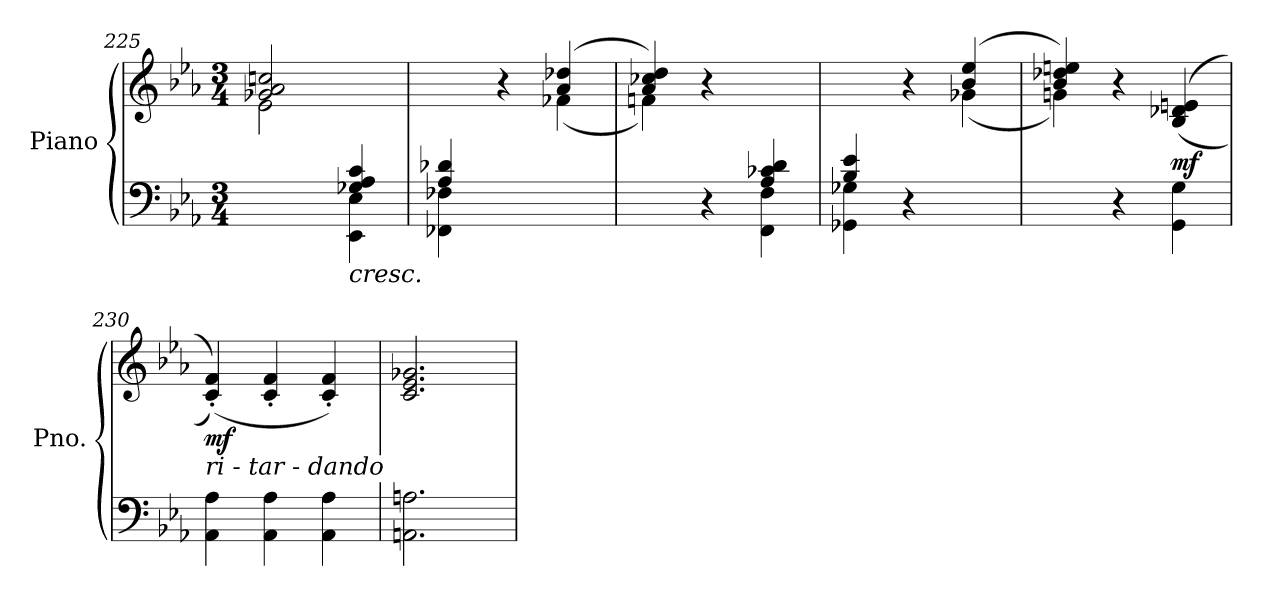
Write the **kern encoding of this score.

**kern	**kern	**dynam
*part1	*part1	*part1
*staff2	*staff1	*staff1/2
*I"Piano	*	*
*I'Pno.	*	*
*clefF4	*clefG2	*
*k[b-e-a-]	*k[b-e-a-]	*
*M3/4	*M3/4	*
=225	=225	=225
*^	*^	*
2ryy	2ryy	2g-X/ 2a-/ 2ccn/	2e-\	.
!	!	!	!	!LO:HP:b=2
4G-X/ 4A-/ 4c/	4EE-\ 4E-\	4ryy	4ryy	<
=226	=226	=226	=226	=226
4A-/ 4d-X/	4FF-X\ 4F-X\	4ryy	2ryy	.
4ryy	4ryy	4r	.	.
4ryy	4ryy	(>4a-/ 4dd-X/	(>4f-X\	.
=227	=227	=227	=227	=227
2ryy	4ryy	4a-/ 4cc-X/ 4dd/)	4fn\)	.
.	4r	4r	4ryy	.
4A-/ 4c-X/ 4d/	4FF\ 4F\	4ryy	4ryy	.
!!LO:LB:g=z	!!
=228	=228	=228	=228	=228
4B-/ 4e-/	4GG-X\ 4G-X\	4ryy	2ryy	.
4ryy	4r	4r	.	.
4ryy	4ryy	(>4b-/ 4ee-/	(>4g-X\	.
*v	*v	*	*	*
=229	=229	=229	=229
4ryy	4b-/ 4dd-X/ 4een/)	4gn\)	.
4r	4r	2ryy	.
!	!	!	!LO:DY:b
4GG\ 4G\	(>(<4B-/ 4d-X/ 4en/	.	mf
*	*v	*v	*
.	.	[
=230	=230	=230
*	*MM132	*
!	!LO:TX:b:i:t=ri      -      tar   -    dando	!
!	!	!LO:DY:b
4AA-\ 4A-\	(<4c/' 4f/'))	mf
4AA-\ 4A-\	4c/' 4f/'	.
*	*MM124	*
4AA-\ 4A-\	4c/' 4f/')	.
=231	=231	=231
*	*MM116	*
2.AAn\ 2.An\	2.c/ 2.e-/ 2.g-X/	.
=	=	=
*-	*-	*-
